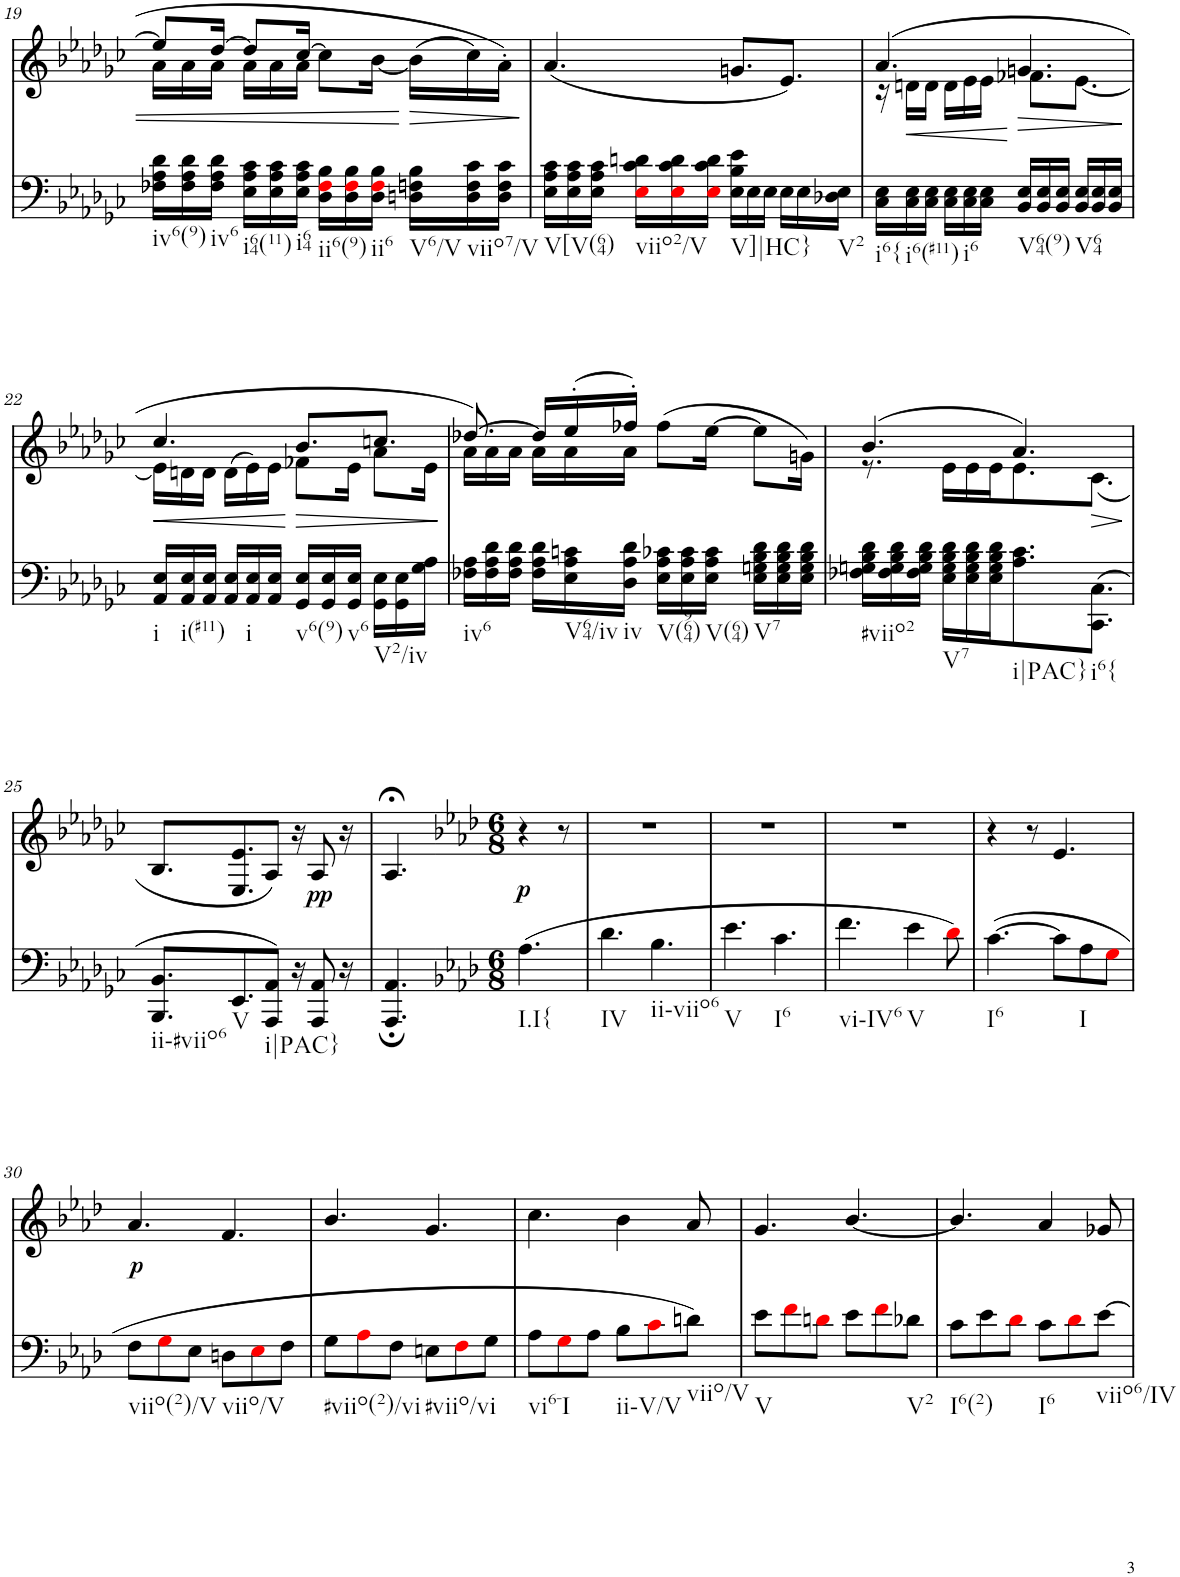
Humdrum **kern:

**kern	**kern	**text	**dynam
*part2	*part1	*part1	*part1
*staff2	*staff1	*staff1	*staff1
*I"Piano	*I"Piano	*	*
*I'Pno	*I'Pno	*	*
!!LO:PB:g=z
*clefF4	*clefG2	*	*
*k[b-e-a-d-g-c-]	*k[b-e-a-d-g-c-]	*	*
*M12/16	*M12/16	*	*
=19	=19	=19	=19
*	*^	*	*
!LO:TX:b:t=iv6(9)	!	!	!	!
16F-X\ 16A-\ 16d-\LL	8ee-/L]	16a-\LL	.	.
16F-\ 16A-\ 16d-\	.	16a-\	.	.
!LO:TX:b:t=iv6	!	!	!	!
16F-\ 16A-\ 16d-\JJ	[16dd-/Jk	16a-\JJ	.	.
!LO:TX:b:t=i64(11)	!	!	!	!
16E-\ 16A-\ 16c-\LL	8dd-/L]	16a-\LL	.	.
16E-\ 16A-\ 16c-\	.	16a-\	.	.
!LO:TX:b:t=i64	!	!	!	!
16E-\ 16A-\ 16c-\JJ	[16cc-/Jk	16a-\JJ	.	.
!LO:TX:b:t=ii6(9)	!	!	!	!
16D-\ 16F-i\ 16B-\LL	8cc-\L]	4.ryy	.	.
16D-\ 16F-i\ 16B-\	.	.	.	.
!LO:TX:b:t=ii6	!	!	!	!
16D-\ 16F-i\ 16B-\JJ	[<16b-\Jk	.	.	.
!LO:TX:b:t=V6/V	!	!	!	!
!	!	!	!	!LO:HP:b
16Dn\ 16Fn\ 16B-\LL	(16b-\LL]	.	.	>
!LO:TX:b:t=viio7/V	!	!	!	!
16D\ 16F\ 16c-\	16cc-\)	.	.	.
16D\ 16F\ 16c-\JJ	16a-'\JJ	.	.	.
*	*v	*v	*	*
.	.	.	]
=20	=20	=20	=20
!LO:TX:b:t=V[V(64)	!	!	!
16E-\ 16A-\ 16c-\LL	(4.a-/	.	.
16E-\ 16A-\ 16c-\	.	.	.
16E-\ 16A-\ 16c-\JJ	.	.	.
!LO:TX:b:t=viio2/V	!	!	!
16E-i\ 16c-\ 16dn\LL	.	.	.
16E-i\ 16c-\ 16d\	.	.	.
16E-i\ 16c-\ 16d\JJ	.	.	.
!LO:TX:b:t=V]|HC}	!	!	!
16E-\ 16B-\ 16e-\LL	8.gn/L	.	.
16E-\	.	.	.
16E-\JJ	.	.	.
16E-\LL	8.e-/J)	.	.
16E-\	.	.	.
!LO:TX:b:t=V2	!	!	!
16D-X\ 16E-\JJ	.	.	.
=21	=21	=21	=21
*	*^	*	*
!LO:TX:b:t=i6{	!	!	!	!
16C-\ 16E-\LL	(4.a-/	16r	.	.
!LO:TX:b:t=i6(#11)	!	!	!	!
!	!	!	!	!LO:HP:b
16C-\ 16E-\	.	16dn\LL	.	<
16C-\ 16E-\JJ	.	16d\JJ	.	.
16C-\ 16E-\LL	.	16d\LL	.	.
!LO:TX:b:t=i6	!	!	!	!
16C-\ 16E-\	.	16e-\	.	.
16C-\ 16E-\JJ	.	16e-\JJ	.	.
!LO:TX:b:t=V64(9)	!	!	!	!
!	!	!	!	!LO:HP:b
16BB-/ 16E-/LL	4.gn/	8.f-X\L	.	>
16BB-/ 16E-/	.	.	.	.
16BB-/ 16E-/JJ	.	.	.	.
!LO:TX:b:t=V64	!	!	!	!
16BB-/ 16E-/LL	.	[8.e-\J	.	.
16BB-/ 16E-/	.	.	.	.
16BB-/ 16E-/JJ	.	.	.	.
*	*v	*v	*	*
.	.	.	]
!!LO:LB:g=z
=22	=22	=22	=22
!LO:TX:b:t=i	!	!	!
!	!	!	!LO:HP:b
*	*^	*	*
16AA-/ 16E-/LL	4.cc-/	16e-\LL]	.	<
!LO:TX:b:t=i(#11)	!	!	!	!
16AA-/ 16E-/	.	16dn\	.	.
16AA-/ 16E-/JJ	.	16d\JJ	.	.
16AA-/ 16E-/LL	.	(>16d\LL	.	.
!LO:TX:b:t=i	!	!	!	!
16AA-/ 16E-/	.	16e-\)	.	.
16AA-/ 16E-/JJ	.	16e-\JJ	.	.
!LO:TX:b:t=v6(9)	!	!	!	!
!	!	!	!	!LO:HP:n=1:b
16GG-/ 16E-/LL	8.b-/L	8f-X\L	.	[ >
16GG-/ 16E-/	.	.	.	.
!LO:TX:b:t=v6	!	!	!	!
16GG-/ 16E-/JJ	.	16e-\Jk	.	.
!LO:TX:b:t=V2/iv	!	!	!	!
16GG-\ 16E-\LL	8.ccn/J	8a-\L	.	.
16GG-\ 16E-\	.	.	.	.
16G-\ 16A-\JJ	.	16e-\Jk	.	.
*	*v	*v	*	*
.	.	.	[
=23	=23	=23	=23
*	*^	*	*
!LO:TX:b:t=iv6	!	!	!	!
16F-X\ 16A-\LL	[8.dd-X/)	16a-\LL	.	.
16F-\ 16A-\ 16d-\	.	16a-\	.	.
16F-\ 16A-\ 16d-\JJ	.	16a-\JJ	.	.
16F-\ 16A-\ 16d-\LL	16dd-/LL]	16a-\LL	.	.
!LO:TX:b:t=V64/iv	!	!	!	!
16E-\ 16A-\ 16cn\	(16ee-'/	16a-\	.	.
!LO:TX:b:t=iv	!	!	!	!
16D-\ 16A-\ 16d-\JJ	16ff-X'/JJ)	16a-\JJ	.	.
!LO:TX:b:t=V(964)	!	!	!	!
16E-\ 16A-\ 16c-X\LL	(8ff-\L	4.ryy	.	.
16E-\ 16A-\ 16c-\	.	.	.	.
!LO:TX:b:t=V(64)	!	!	!	!
16E-\ 16A-\ 16c-\JJ	[16ee-\Jk	.	.	.
!LO:TX:b:t=V7	!	!	!	!
16E-\ 16Gn\ 16B-\ 16d-\LL	8ee-\L]	.	.	.
16E-\ 16G\ 16B-\ 16d-\	.	.	.	.
16E-\ 16G\ 16B-\ 16d-\JJ	16gn\Jk)	.	.	.
=24	=24	=24	=24	=24
!LO:TX:b:t=#viio2	!	!	!	!
16F-X\ 16Gn\ 16B-\ 16d-\LL	(4.b-/	8.r	.	.
16F-\ 16G\ 16B-\ 16d-\	.	.	.	.
16F-\ 16G\ 16B-\ 16d-\JJ	.	.	.	.
!LO:TX:b:t=V7	!	!	!	!
16E-\ 16G\ 16B-\ 16d-\LL	.	16e-\LL	.	.
16E-\ 16G\ 16B-\ 16d-\	.	16e-\	.	.
16E-\ 16G\ 16B-\ 16d-\J	.	16e-\J	.	.
!LO:TX:b:t=i|PAC}	!	!	!	!
8.A-\ 8.c-\	4.a-/)	8.e-\	.	.
!LO:TX:b:t=i6{	!	!	!	!
(8.CC-\ 8.C-\J	.	(<8.c-\J	.	.
*	*v	*v	*	*
.	.	.	]
!!LO:LB:g=z
=25	=25	=25	=25
!LO:TX:b:t=ii-#viio6	!	!	!
8.BBB-/ 8.BB-/L	8.B-/L	.	.
!LO:TX:b:t=V	!	!	!
8.EE-/	8.E-/ 8.e-/	.	.
!LO:TX:b:t=i|PAC}	!	!	!
8AAA-/ 8AA-/J)	8A-/J)	.	.
16r	16r	.	.
!	!	!LO:LY:b	!
8AAA-/ 8AA-/	8A-/	.	.
16r	16r	.	.
=25X3	=25X3	=25X3	=25X3
4.AAA-/; 4.AA-/;	4.A-;</	.	.
=25X4-	=25X4-	=25X4-	=25X4-
*k[b-e-a-d-]	*k[b-e-a-d-]	*	*
*M6/8	*M6/8	*	*
!LO:TX:b:t=I.I{	!	!	!
!	!	!	!LO:DY:b
(4.A-\	4r	.	p
.	8r	.	.
=26	=26	=26	=26
!LO:TX:b:t=IV	!	!	!
4.d-\	2.r	.	.
!LO:TX:b:t=ii-viio6	!	!	!
4.B-\	.	.	.
=27	=27	=27	=27
!LO:TX:b:t=V	!	!	!
4.e-\	2.r	.	.
!LO:TX:b:t=I6	!	!	!
4.c\	.	.	.
=28	=28	=28	=28
!LO:TX:b:t=vi-IV6	!	!	!
4.f\	2.r	.	.
!LO:TX:b:t=V	!	!	!
4e-\	.	.	.
8d-i\)	.	.	.
=29	=29	=29	=29
!LO:TX:b:t=I6	!	!	!
([4.c\	4r	.	.
.	8r	.	.
8c\L]	4.e-/	.	.
!LO:TX:b:t=I	!	!	!
8A-\	.	.	.
8Gi\J	.	.	.
!!LO:LB:g=z
=30	=30	=30	=30
!LO:TX:b:t=viio(2)/V	!	!	!
!	!	!LO:LY:b	!
8F\L	4.a-/	.	.
8Gi\	.	.	.
8E-\J	.	.	.
!LO:TX:b:t=viio/V	!	!	!
8Dn\L	4.f/	.	.
8E-i\	.	.	.
8F\J	.	.	.
=31	=31	=31	=31
!LO:TX:b:t=#viio(2)/vi	!	!	!
8G\L	4.b-/	.	.
8A-i\	.	.	.
8F\J	.	.	.
!LO:TX:b:t=#viio/vi	!	!	!
8En\L	4.g/	.	.
8Fi\	.	.	.
8G\J	.	.	.
=32	=32	=32	=32
!LO:TX:b:t=vi6-I	!	!	!
8A-\L	4.cc\	.	.
8Gi\	.	.	.
8A-\J	.	.	.
!LO:TX:b:t=ii-V/V	!	!	!
8B-\L	4b-\	.	.
8ci\	.	.	.
!LO:TX:b:t=viio/V	!	!	!
8dn\J)	8a-/	.	.
=33	=33	=33	=33
!LO:TX:b:t=V	!	!	!
8e-\L	4.g/	.	.
8fi\	.	.	.
8dni\J	.	.	.
8e-\L	[4.b-/	.	.
8fi\	.	.	.
!LO:TX:b:t=V2	!	!	!
8d-X\J	.	.	.
=34	=34	=34	=34
!LO:TX:b:t=I6(2)	!	!	!
8c\L	4.b-/]	.	.
8e-\	.	.	.
8d-i\J	.	.	.
!LO:TX:b:t=I6	!	!	!
8c\L	4a-/	.	.
8d-i\	.	.	.
!LO:TX:b:t=viio6/IV	!	!	!
[8e-\J	8g-X/	.	.
=	=	=	=
*-	*-	*-	*-
